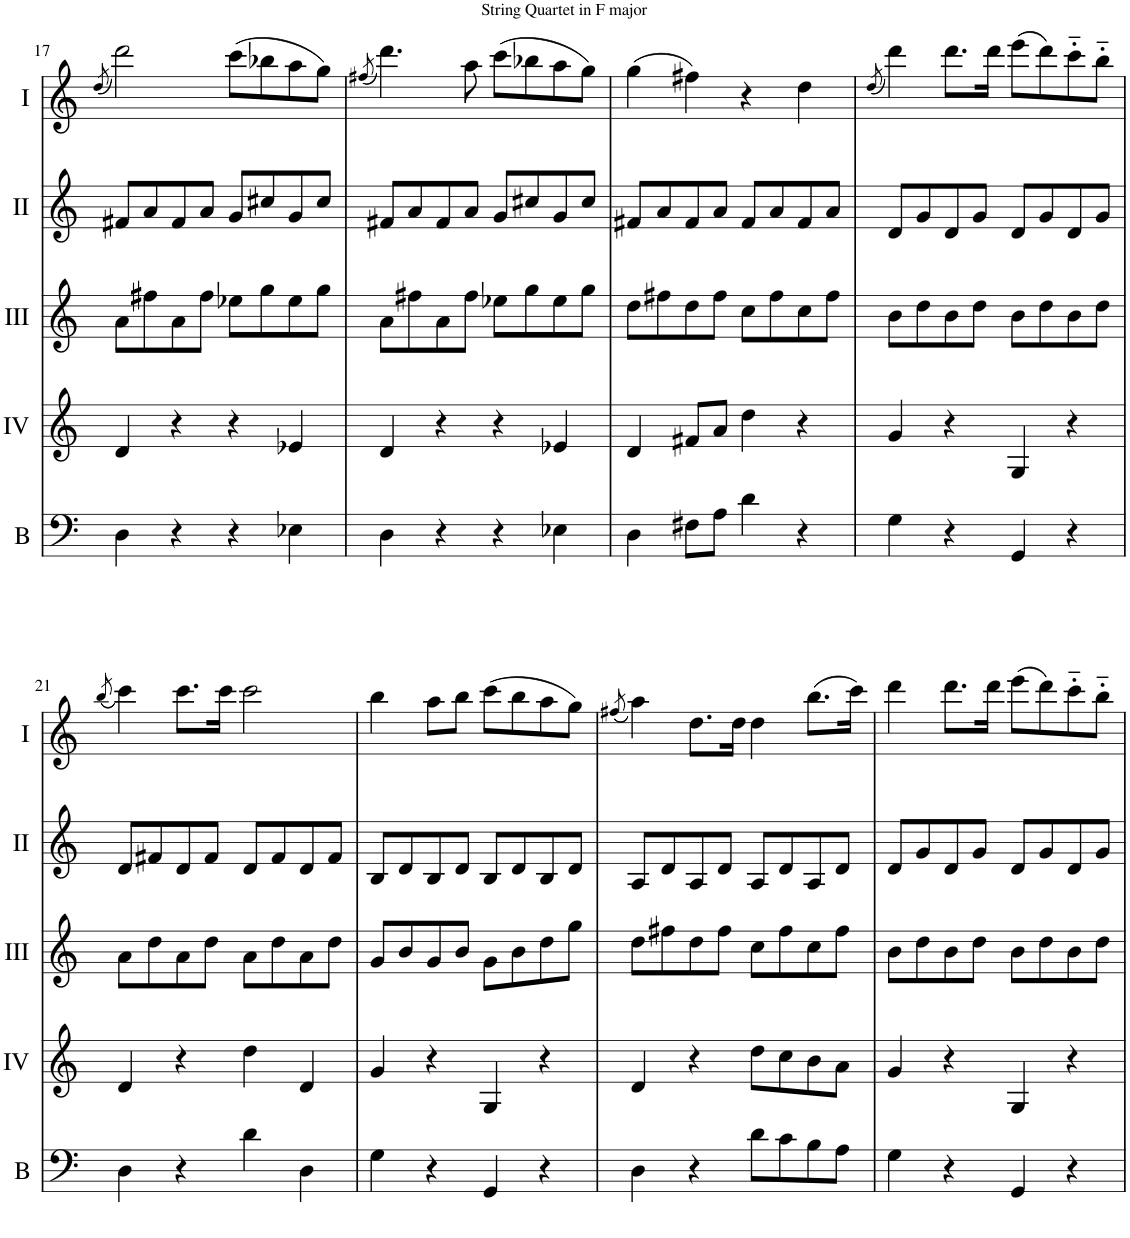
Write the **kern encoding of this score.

**kern	**kern	**kern	**kern	**kern
*part5	*part4	*part3	*part2	*part1
*staff5	*staff4	*staff3	*staff2	*staff1
*I"Bass	*I"Acc. 4	*I"Acc. 3	*I"Acc. 2	*I"Acc. 1
*I'B	*	*	*	*
!!LO:PB:g=z
*clefF4	*clefG2	*clefG2	*clefG2	*clefG2
*Trd7c12	*Trd7c12	*Trd7c12	*	*
*k[]	*k[]	*k[]	*k[]	*k[]
*M4/4	*M4/4	*M4/4	*M4/4	*M4/4
*met(c)	*met(c)	*met(c)	*met(c)	*met(c)
=17	=17	=17	=17	=17
.	.	.	.	(8qdd/
4D\	4d/	8a\L	8f#X/L	2ddd\)
.	.	8ff#X\	8a/	.
4r	4r	8a\	8f#/	.
.	.	8ff#\J	8a/J	.
4r	4r	8ee-X\L	8g/L	(8ccc\L
.	.	8gg\	8cc#X/	8bb-X\
4E-X\	4e-X/	8ee-\	8g/	8aa\
.	.	8gg\J	8cc#/J	8gg\J)
=18	=18	=18	=18	=18
.	.	.	.	(8qff#X/
4D\	4d/	8a\L	8f#X/L	4.ddd\)
.	.	8ff#X\	8a/	.
4r	4r	8a\	8f#/	.
.	.	8ff#\J	8a/J	8aa\
4r	4r	8ee-X\L	8g/L	(8ccc\L
.	.	8gg\	8cc#X/	8bb-X\
4E-X\	4e-X/	8ee-\	8g/	8aa\
.	.	8gg\J	8cc#/J	8gg\J)
=19	=19	=19	=19	=19
4D\	4d/	8dd\L	8f#X/L	(4gg\
.	.	8ff#X\	8a/	.
8F#X\L	8f#X/L	8dd\	8f#/	4ff#X\)
8A\J	8a/J	8ff#\J	8a/J	.
4d\	4dd\	8cc\L	8f#/L	4r
.	.	8ff#\	8a/	.
4r	4r	8cc\	8f#/	4dd\
.	.	8ff#\J	8a/J	.
=20	=20	=20	=20	=20
.	.	.	.	(8qdd/
4G\	4g/	8b\L	8d/L	4ddd\)
.	.	8dd\	8g/	.
4r	4r	8b\	8d/	8.ddd\L
.	.	8dd\J	8g/J	.
.	.	.	.	16ddd\Jk
4GG/	4G/	8b\L	8d/L	(8eee\L
.	.	8dd\	8g/	8ddd\)
4r	4r	8b\	8d/	8ccc'~\
.	.	8dd\J	8g/J	8bb'~\J
!!LO:LB:g=z
=21	=21	=21	=21	=21
.	.	.	.	(8qbb/
4D\	4d/	8a\L	8d/L	4ccc\)
.	.	8dd\	8f#X/	.
4r	4r	8a\	8d/	8.ccc\L
.	.	8dd\J	8f#/J	.
.	.	.	.	16ccc\Jk
4d\	4dd\	8a\L	8d/L	2ccc\
.	.	8dd\	8f#/	.
4D\	4d/	8a\	8d/	.
.	.	8dd\J	8f#/J	.
=22	=22	=22	=22	=22
4G\	4g/	8g/L	8B/L	4bb\
.	.	8b/	8d/	.
4r	4r	8g/	8B/	8aa\L
.	.	8b/J	8d/J	8bb\J
4GG/	4G/	8g\L	8B/L	(8ccc\L
.	.	8b\	8d/	8bb\
4r	4r	8dd\	8B/	8aa\
.	.	8gg\J	8d/J	8gg\J)
=23	=23	=23	=23	=23
.	.	.	.	(8qff#X/
4D\	4d/	8dd\L	8A/L	4aa\)
.	.	8ff#X\	8d/	.
4r	4r	8dd\	8A/	8.dd\L
.	.	8ff#\J	8d/J	.
.	.	.	.	16dd\Jk
8d\L	8dd\L	8cc\L	8A/L	4dd\
8c\	8cc\	8ff#\	8d/	.
8B\	8b\	8cc\	8A/	(8.bb\L
8A\J	8a\J	8ff#\J	8d/J	.
.	.	.	.	16ccc\Jk)
=24	=24	=24	=24	=24
4G\	4g/	8b\L	8d/L	4ddd\
.	.	8dd\	8g/	.
4r	4r	8b\	8d/	8.ddd\L
.	.	8dd\J	8g/J	.
.	.	.	.	16ddd\Jk
4GG/	4G/	8b\L	8d/L	(8eee\L
.	.	8dd\	8g/	8ddd\)
4r	4r	8b\	8d/	8ccc'~\
.	.	8dd\J	8g/J	8bb'~\J
=	=	=	=	=
*-	*-	*-	*-	*-
